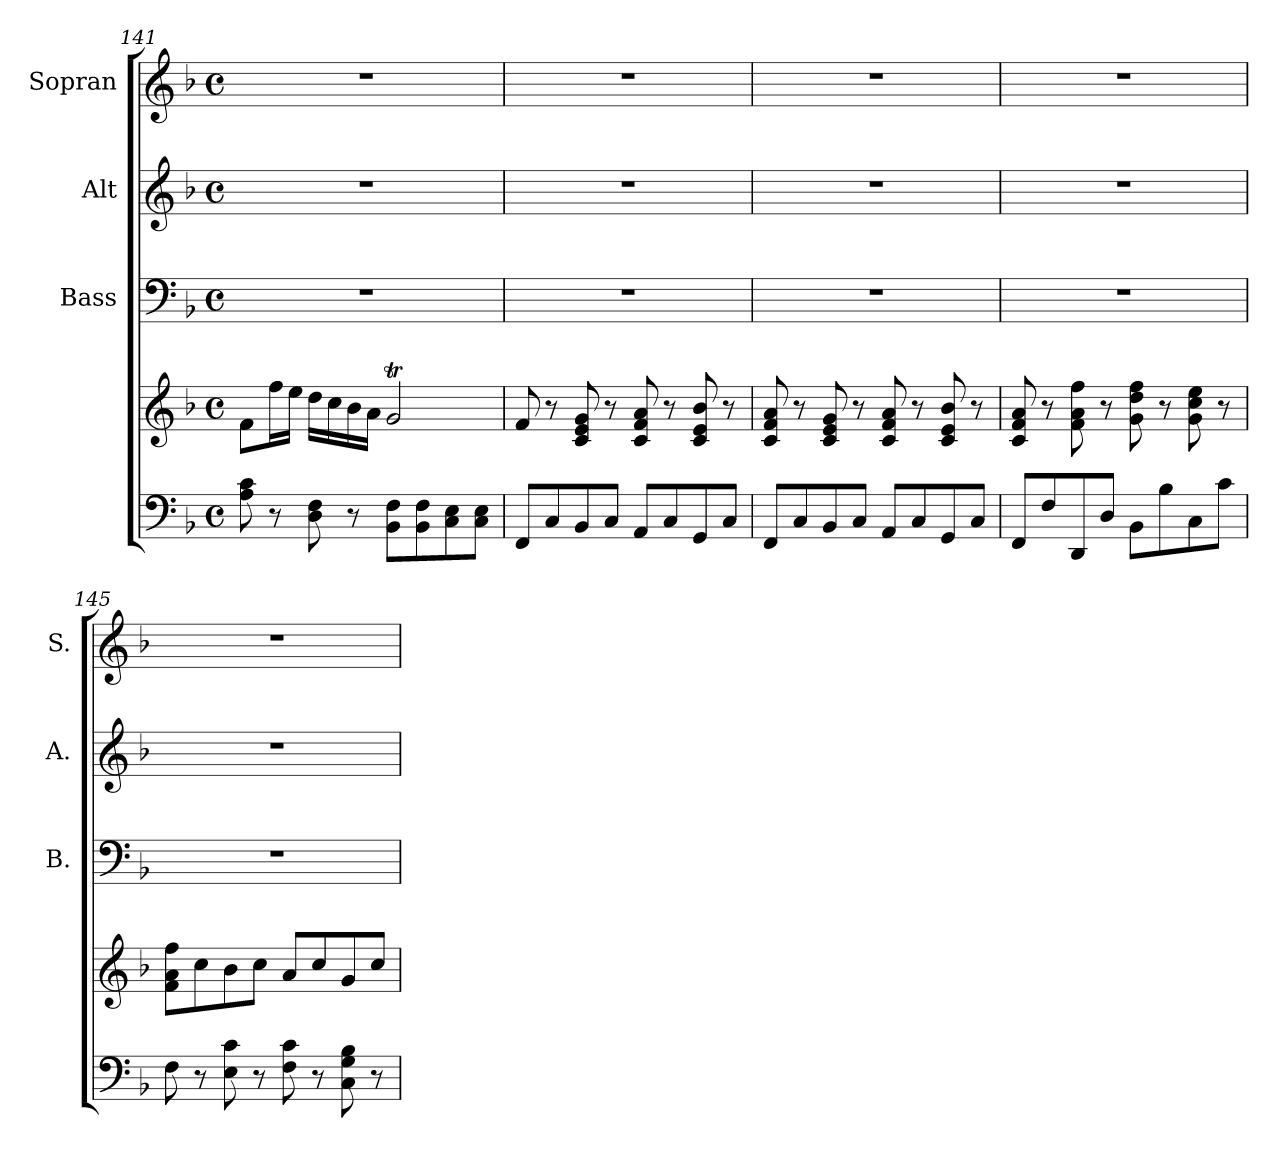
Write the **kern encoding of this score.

**kern	**kern	**kern	**kern	**kern
*part4	*part4	*part3	*part2	*part1
*staff5	*staff4	*staff3	*staff2	*staff1
*	*	*I"Bass	*I"Alt	*I"Sopran
*	*	*I'B.	*I'A.	*I'S.
*clefF4	*clefG2	*clefF4	*clefG2	*clefG2
*k[b-]	*k[b-]	*k[b-]	*k[b-]	*k[b-]
*F:	*F:	*F:	*F:	*F:
*M4/4	*M4/4	*M4/4	*M4/4	*M4/4
*met(c)	*met(c)	*met(c)	*met(c)	*met(c)
=141	=141	=141	=141	=141
8A\ 8c\	8f\L	1r	1r	1r
8r	16ff\L	.	.	.
.	16ee\JJ	.	.	.
8D\ 8F\	16dd\LL	.	.	.
.	16cc\	.	.	.
8r	16b-\	.	.	.
.	16a\JJ	.	.	.
8BB-\ 8F\L	2gT/	.	.	.
8BB-\ 8F\	.	.	.	.
8C\ 8E\	.	.	.	.
8C\ 8E\J	.	.	.	.
=142	=142	=142	=142	=142
8FF/L	8f/	1r	1r	1r
8C/	8r	.	.	.
8BB-/	8c/ 8e/ 8g/	.	.	.
8C/J	8r	.	.	.
8AA/L	8c/ 8f/ 8a/	.	.	.
8C/	8r	.	.	.
8GG/	8c/ 8e/ 8b-/	.	.	.
8C/J	8r	.	.	.
!!LO:LB:g=z
=143	=143	=143	=143	=143
8FF/L	8c/ 8f/ 8a/	1r	1r	1r
8C/	8r	.	.	.
8BB-/	8c/ 8e/ 8g/	.	.	.
8C/J	8r	.	.	.
8AA/L	8c/ 8f/ 8a/	.	.	.
8C/	8r	.	.	.
8GG/	8c/ 8e/ 8b-/	.	.	.
8C/J	8r	.	.	.
=144	=144	=144	=144	=144
8FF/L	8c/ 8f/ 8a/	1r	1r	1r
8F/	8r	.	.	.
8DD/	8f\ 8a\ 8ff\	.	.	.
8D/J	8r	.	.	.
8BB-\L	8g\ 8dd\ 8ff\	.	.	.
8B-\	8r	.	.	.
8C\	8g\ 8cc\ 8ee\	.	.	.
8c\J	8r	.	.	.
=145	=145	=145	=145	=145
8F\	8f\ 8a\ 8ff\L	1r	1r	1r
8r	8cc\	.	.	.
8E\ 8c\	8b-\	.	.	.
8r	8cc\J	.	.	.
8F\ 8c\	8a/L	.	.	.
8r	8cc/	.	.	.
8C\ 8G\ 8B-\	8g/	.	.	.
8r	8cc/J	.	.	.
=	=	=	=	=
*-	*-	*-	*-	*-
